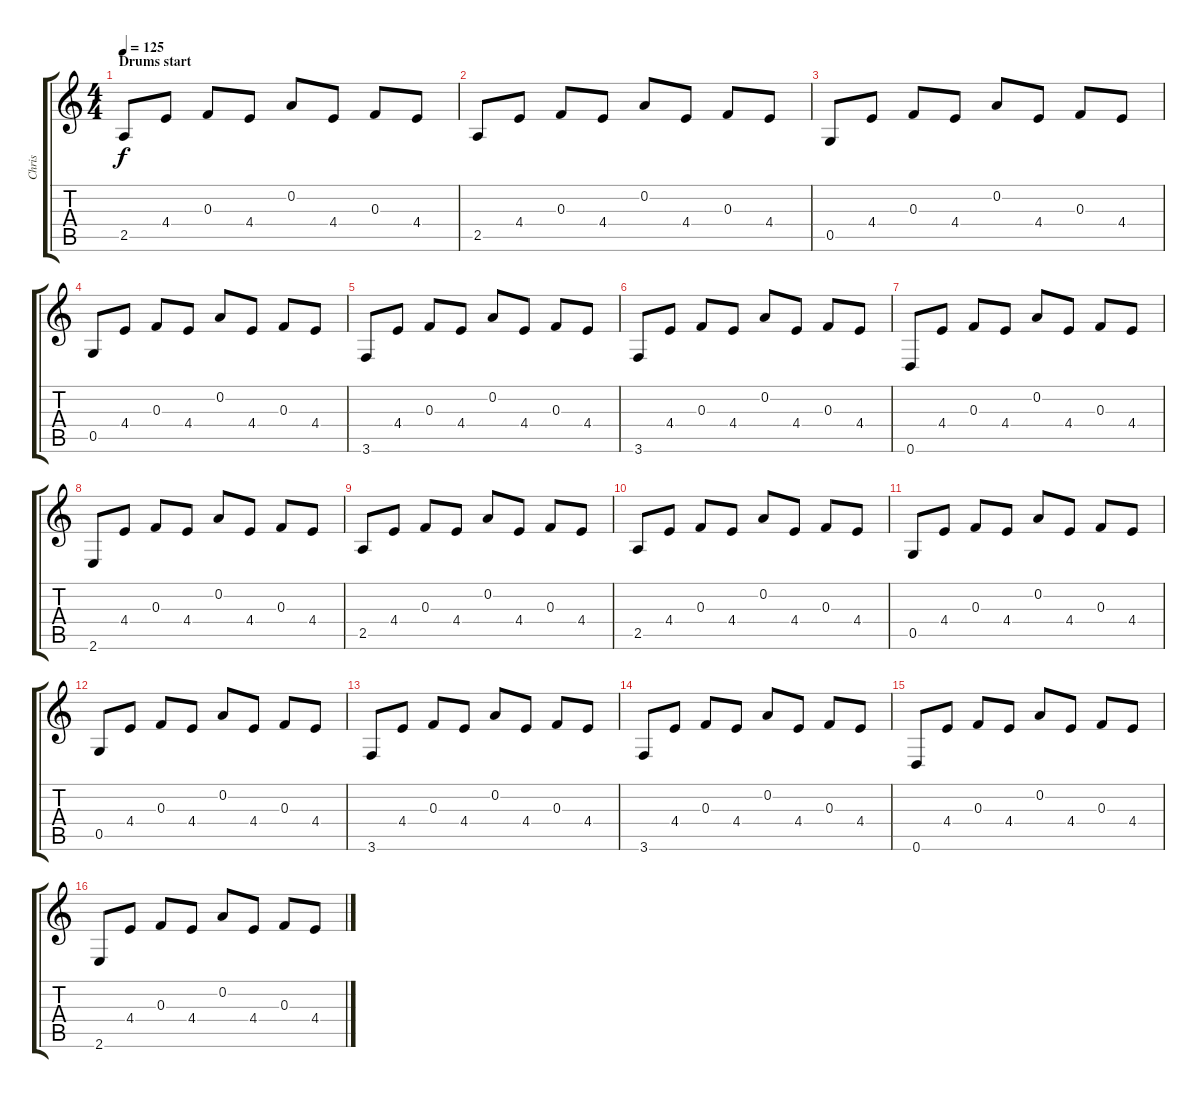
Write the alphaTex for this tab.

\track ("Chris" "Chris") {instrument electricguitarjazz}
\staff {score tabs}
\tuning (D4 A3 F3 C3 G2 D2) {hide}
\ts (4 4)
\section ("" "Drums start")
\tempo 125
\clef g2
\ks c
2.5.8{dy f} 4.4.8 0.3.8 4.4.8 0.2.8 4.4.8 0.3.8 4.4.8 |
2.5.8 4.4.8 0.3.8 4.4.8 0.2.8 4.4.8 0.3.8 4.4.8 |
0.5.8 4.4.8 0.3.8 4.4.8 0.2.8 4.4.8 0.3.8 4.4.8 |
0.5.8 4.4.8 0.3.8 4.4.8 0.2.8 4.4.8 0.3.8 4.4.8 |
3.6.8 4.4.8 0.3.8 4.4.8 0.2.8 4.4.8 0.3.8 4.4.8 |
3.6.8 4.4.8 0.3.8 4.4.8 0.2.8 4.4.8 0.3.8 4.4.8 |
0.6.8 4.4.8 0.3.8 4.4.8 0.2.8 4.4.8 0.3.8 4.4.8 |
2.6.8 4.4.8 0.3.8 4.4.8 0.2.8 4.4.8 0.3.8 4.4.8 |
2.5.8 4.4.8 0.3.8 4.4.8 0.2.8 4.4.8 0.3.8 4.4.8 |
2.5.8 4.4.8 0.3.8 4.4.8 0.2.8 4.4.8 0.3.8 4.4.8 |
0.5.8 4.4.8 0.3.8 4.4.8 0.2.8 4.4.8 0.3.8 4.4.8 |
0.5.8 4.4.8 0.3.8 4.4.8 0.2.8 4.4.8 0.3.8 4.4.8 |
3.6.8 4.4.8 0.3.8 4.4.8 0.2.8 4.4.8 0.3.8 4.4.8 |
3.6.8 4.4.8 0.3.8 4.4.8 0.2.8 4.4.8 0.3.8 4.4.8 |
0.6.8 4.4.8 0.3.8 4.4.8 0.2.8 4.4.8 0.3.8 4.4.8 |
2.6.8 4.4.8 0.3.8 4.4.8 0.2.8 4.4.8 0.3.8 4.4.8
